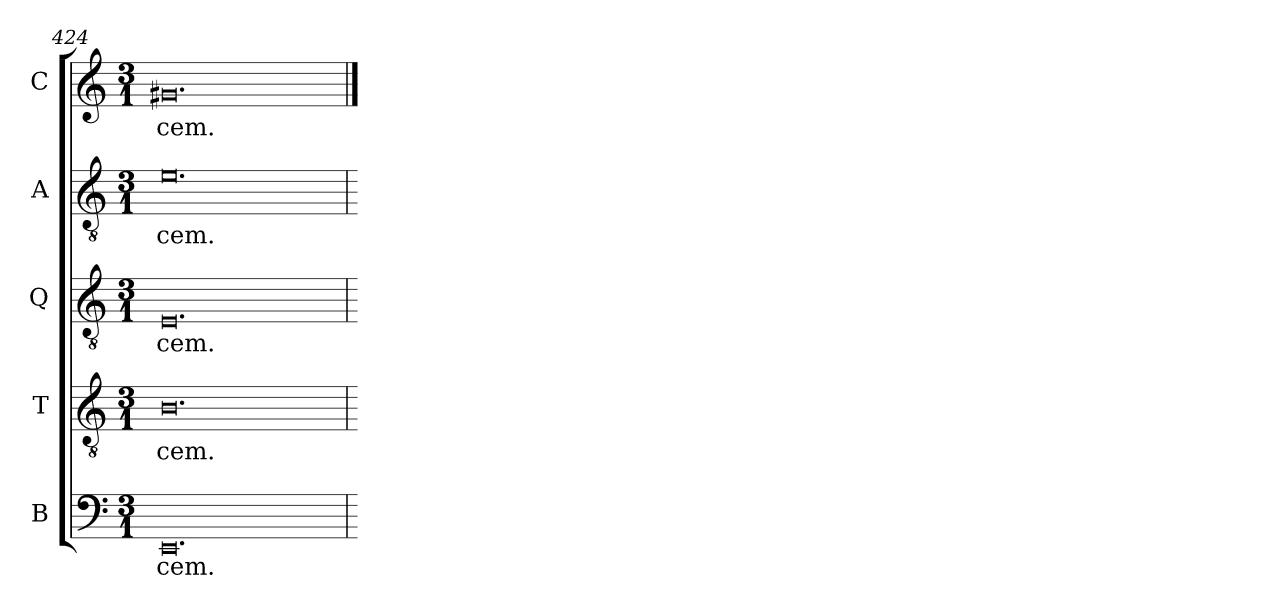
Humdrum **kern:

**kern	**text	**kern	**text	**kern	**text	**kern	**text	**kern	**text
*part5	*part5	*part4	*part4	*part3	*part3	*part2	*part2	*part1	*part1
*staff5	*staff5	*staff4	*staff4	*staff3	*staff3	*staff2	*staff2	*staff1	*staff1
*I"B	*	*I"T	*	*I"Q	*	*I"A	*	*I"C	*
*I'B	*	*I'T	*	*I'Q	*	*I'A	*	*I'C	*
*clefF4	*	*clefGv2	*	*clefGv2	*	*clefGv2	*	*clefG2	*
*M3/1	*	*M3/1	*	*M3/1	*	*M3/1	*	*M3/1	*
=424	=424	=424	=424	=424	=424	=424	=424	=424	=424
!	!LO:LY:b:cj	!	!LO:LY:b:cj	!	!LO:LY:b:cj	!	!LO:LY:b:cj	!	!LO:LY:b:cj
0.EE	-cem.	0.B	-cem.	0.E	-cem.	0.e	-cem.	0.g#X	-cem.
=	==	=	==	=	==	=	==	==	==
*-	*-	*-	*-	*-	*-	*-	*-	*-	*-
